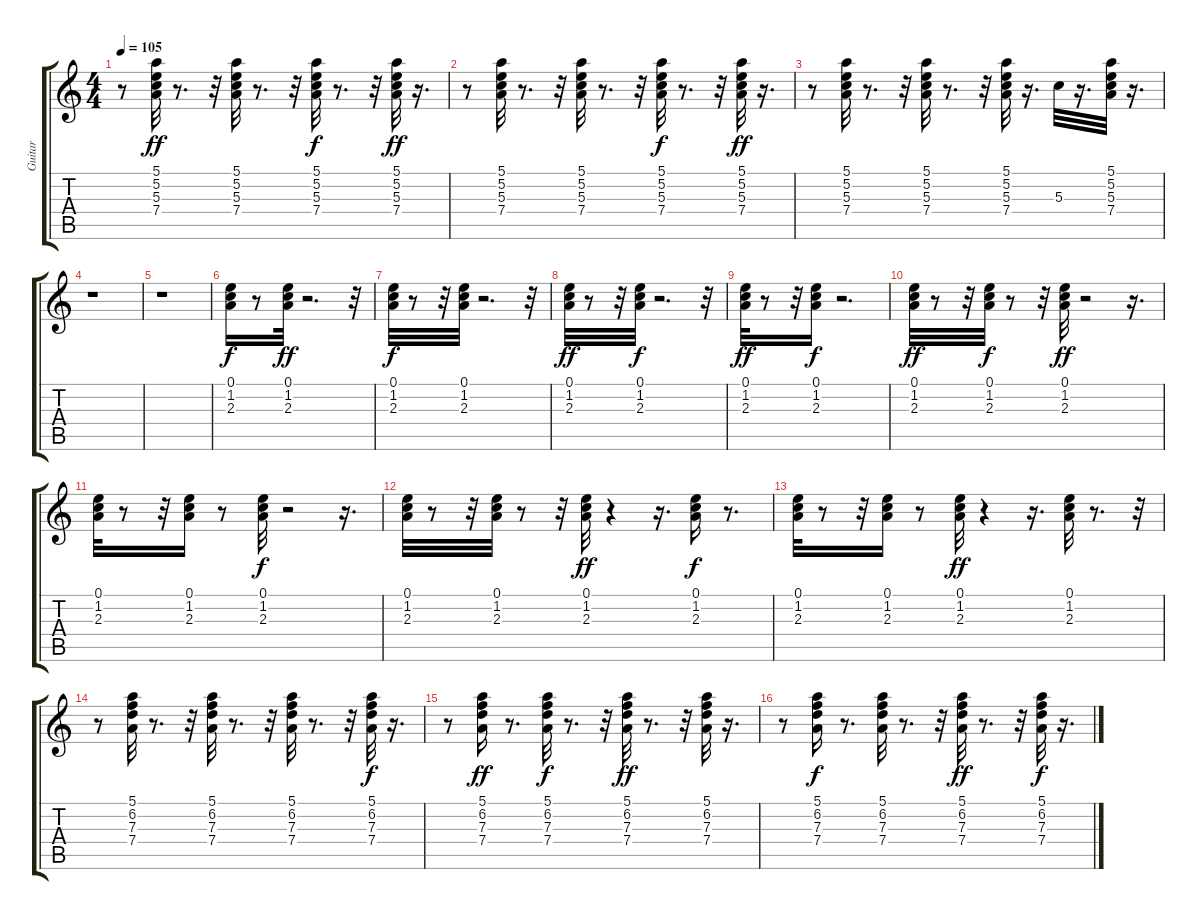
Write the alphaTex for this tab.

\track ("Guitar" "Guitar") {instrument electricguitarclean}
\staff {score tabs}
\tuning (E4 B3 G3 D3 A2 E2) {hide}
\ts (4 4)
\tempo 105
\clef g2
\ks c
r.8{dy ff} (5.1 5.2 5.3 7.4).32 r.8{d} r.32 (5.1 5.2 5.3 7.4).32 r.8{d} r.32 (5.1 5.2 5.3 7.4).32{dy f} r.8{d} r.32 (5.1 5.2 5.3 7.4).32{dy ff} r.16{d} |
r.8 (5.1 5.2 5.3 7.4).32 r.8{d} r.32 (5.1 5.2 5.3 7.4).32 r.8{d} r.32 (5.1 5.2 5.3 7.4).32{dy f} r.8{d} r.32 (5.1 5.2 5.3 7.4).32{dy ff} r.16{d} |
r.8 (5.1 5.2 5.3 7.4).32 r.8{d} r.32 (5.1 5.2 5.3 7.4).32 r.8{d} r.32 (5.1 5.2 5.3 7.4).32 r.16{d} 5.3.32 r.16{d} (5.1 5.2 5.3 7.4).32 r.16{d} |
r.1 |
r.1 |
(0.1 1.2 2.3).16{dy f} r.8 (0.1 1.2 2.3).32{dy ff} r.2{d} r.32 |
(0.1 1.2 2.3).32{dy f} r.8 r.32 (0.1 1.2 2.3).32 r.2{d} r.32 |
(0.1 1.2 2.3).32{dy ff} r.8 r.32 (0.1 1.2 2.3).32{dy f} r.2{d} r.32 |
(0.1 1.2 2.3).32{dy ff} r.8 r.32 (0.1 1.2 2.3).16{dy f} r.2{d} |
(0.1 1.2 2.3).32{dy ff} r.8 r.32 (0.1 1.2 2.3).32{dy f} r.8 r.32 (0.1 1.2 2.3).32{dy ff} r.2 r.16{d} |
(0.1 1.2 2.3).32 r.8 r.32 (0.1 1.2 2.3).16 r.8 (0.1 1.2 2.3).32{dy f} r.2 r.16{d} |
(0.1 1.2 2.3).32 r.8 r.32 (0.1 1.2 2.3).32 r.8 r.32 (0.1 1.2 2.3).32{dy ff} r.4 r.16{d} (0.1 1.2 2.3).16{dy f} r.8{d} |
(0.1 1.2 2.3).32 r.8 r.32 (0.1 1.2 2.3).16 r.8 (0.1 1.2 2.3).32{dy ff} r.4 r.16{d} (0.1 1.2 2.3).32 r.8{d} r.32 |
r.8 (5.1 6.2 7.3 7.4).32 r.8{d} r.32 (5.1 6.2 7.3 7.4).32 r.8{d} r.32 (5.1 6.2 7.3 7.4).32 r.8{d} r.32 (5.1 6.2 7.3 7.4).32{dy f} r.16{d} |
r.8 (5.1 6.2 7.3 7.4).16{dy ff} r.8{d} (5.1 6.2 7.3 7.4).32{dy f} r.8{d} r.32 (5.1 6.2 7.3 7.4).32{dy ff} r.8{d} r.32 (5.1 6.2 7.3 7.4).32 r.16{d} |
r.8 (5.1 6.2 7.3 7.4).16{dy f} r.8{d} (5.1 6.2 7.3 7.4).32 r.8{d} r.32 (5.1 6.2 7.3 7.4).32{dy ff} r.8{d} r.32 (5.1 6.2 7.3 7.4).32{dy f} r.16{d}
